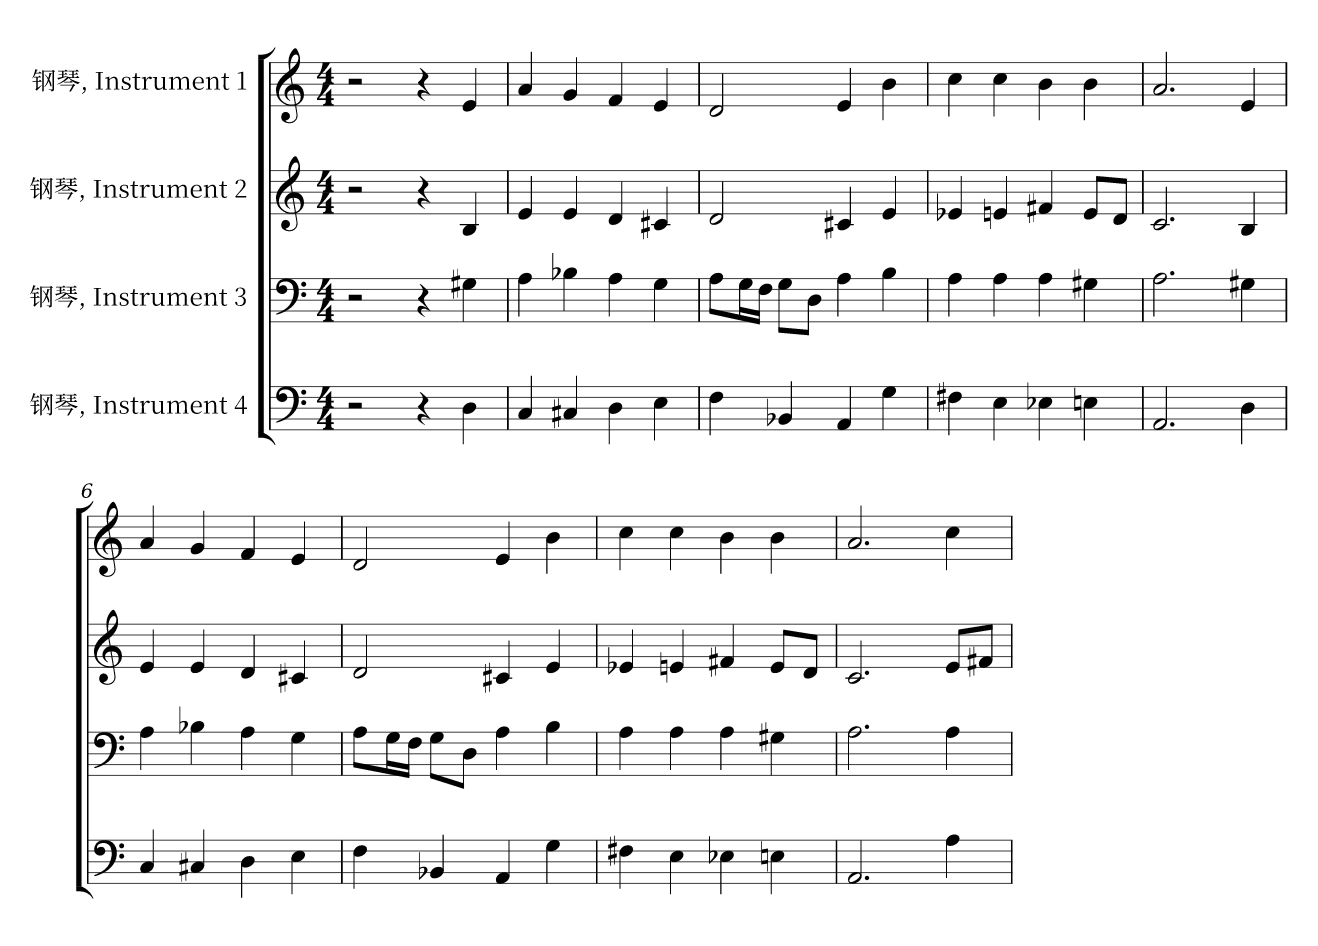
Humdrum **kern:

**kern	**kern	**kern	**kern
*part4	*part3	*part2	*part1
*staff4	*staff3	*staff2	*staff1
*I"钢琴, Instrument 4	*I"钢琴, Instrument 3	*I"钢琴, Instrument 2	*I"钢琴, Instrument 1
*clefF4	*clefF4	*clefG2	*clefG2
*k[]	*k[]	*k[]	*k[]
*M4/4	*M4/4	*M4/4	*M4/4
*MM96	*MM96	*MM96	*MM96
=1	=1	=1	=1
2r	2r	2r	2r
4r	4r	4r	4r
4D\	4G#X\	4B/	4e/
=2	=2	=2	=2
4C/	4A\	4e/	4a/
4C#X/	4B-X\	4e/	4g/
4D\	4A\	4d/	4f/
4E\	4G\	4c#X/	4e/
=3	=3	=3	=3
4F\	8A\L	2d/	2d/
.	16G\L	.	.
.	16F\JJ	.	.
4BB-X/	8G\L	.	.
.	8D\J	.	.
4AA/	4A\	4c#X/	4e/
4G\	4B\	4e/	4b\
=4	=4	=4	=4
4F#X\	4A\	4e-X/	4cc\
4E\	4A\	4en/	4cc\
4E-X\	4A\	4f#X/	4b\
4En\	4G#X\	8e/L	4b\
.	.	8d/J	.
=5	=5	=5	=5
2.AA/	2.A\	2.c/	2.a/
4D\	4G#X\	4B/	4e/
!!LO:LB:g=z
=6	=6	=6	=6
4C/	4A\	4e/	4a/
4C#X/	4B-X\	4e/	4g/
4D\	4A\	4d/	4f/
4E\	4G\	4c#X/	4e/
=7	=7	=7	=7
4F\	8A\L	2d/	2d/
.	16G\L	.	.
.	16F\JJ	.	.
4BB-X/	8G\L	.	.
.	8D\J	.	.
4AA/	4A\	4c#X/	4e/
4G\	4B\	4e/	4b\
=8	=8	=8	=8
4F#X\	4A\	4e-X/	4cc\
4E\	4A\	4en/	4cc\
4E-X\	4A\	4f#X/	4b\
4En\	4G#X\	8e/L	4b\
.	.	8d/J	.
=9	=9	=9	=9
2.AA/	2.A\	2.c/	2.a/
4A\	4A\	8e/L	4cc\
.	.	8f#X/J	.
=	=	=	=
*-	*-	*-	*-
